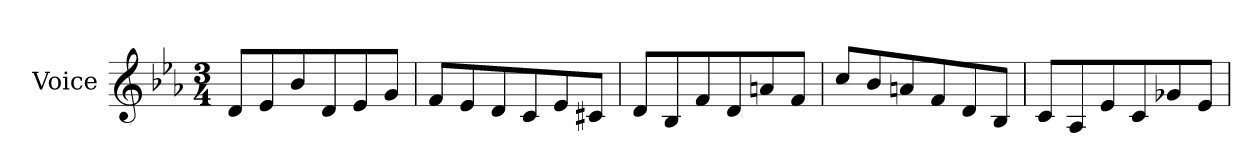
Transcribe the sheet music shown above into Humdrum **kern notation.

**kern
*part1
*staff1
*I"Voice
*I'Voice
*clefG2
*k[b-e-a-]
*M3/4
=1
8d/L
8e-/
8b-/
8d/
8e-/
8g/J
=2
8f/L
8e-/
8d/
8c/
8e-/
8c#X/J
=3
8d/L
8B-/
8f/
8d/
8an/
8f/J
=4
8cc/L
8b-/
8an/
8f/
8d/
8B-/J
=5
8c/L
8A-/
8e-/
8c/
8g-X/
8e-/J
=
*-
